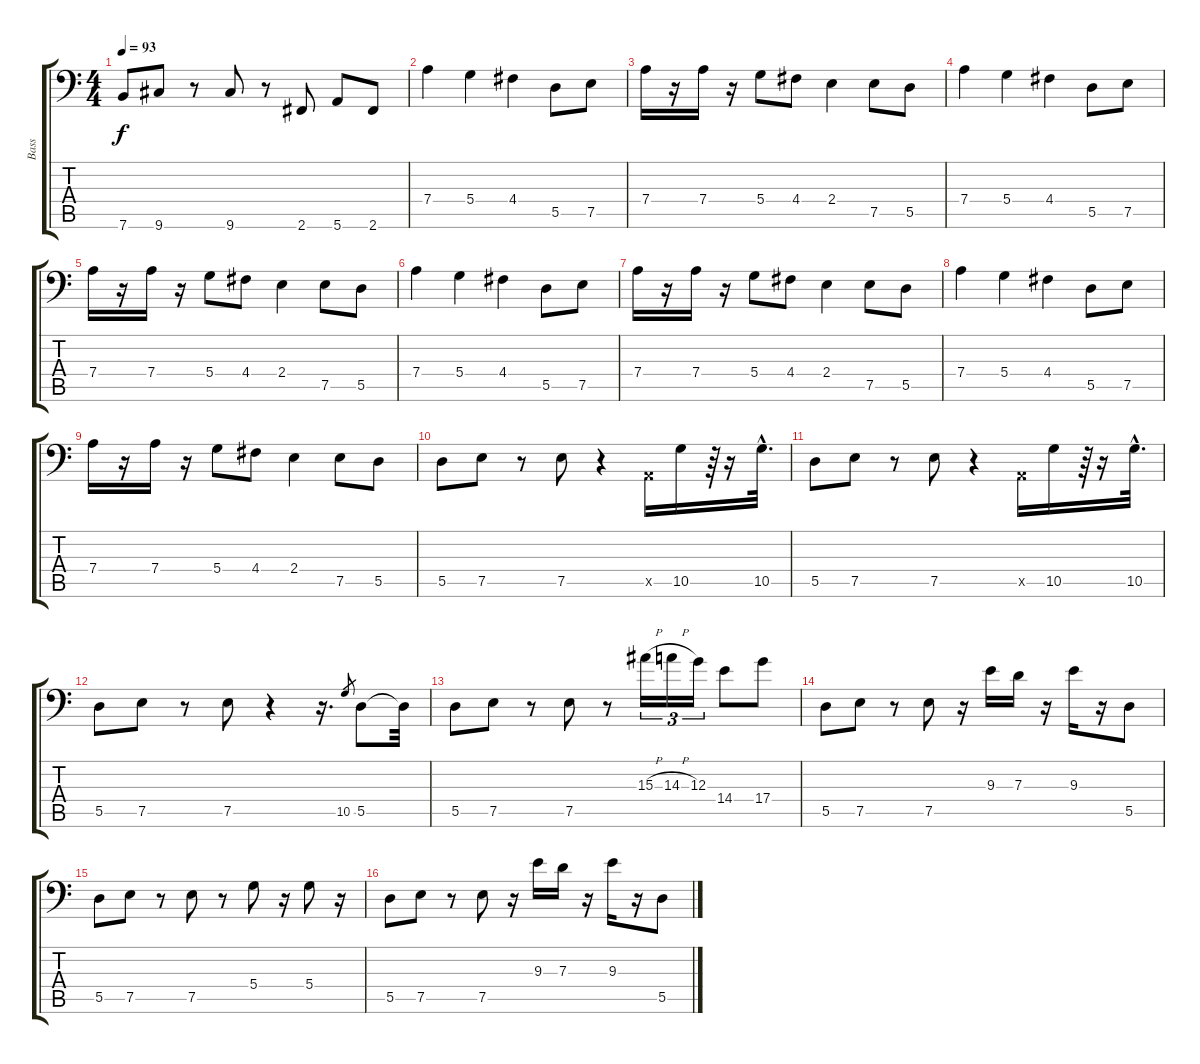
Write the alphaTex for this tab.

\track ("Bass" "Bass") {instrument slapbass2}
\staff {score tabs}
\tuning (E3 B2 G2 D2 A1 E1) {hide}
\ts (4 4)
\tempo 93
\clef f4
\ks c
7.6.8{dy f} 9.6.8 r.8 9.6.8 r.8 2.6.8 5.6.8 2.6.8 |
7.4.4 5.4.4 4.4.4 5.5.8 7.5.8 |
7.4.16 r.16 7.4.16 r.16 5.4.8 4.4.8 2.4.4 7.5.8 5.5.8 |
7.4.4 5.4.4 4.4.4 5.5.8 7.5.8 |
7.4.16 r.16 7.4.16 r.16 5.4.8 4.4.8 2.4.4 7.5.8 5.5.8 |
7.4.4 5.4.4 4.4.4 5.5.8 7.5.8 |
7.4.16 r.16 7.4.16 r.16 5.4.8 4.4.8 2.4.4 7.5.8 5.5.8 |
7.4.4 5.4.4 4.4.4 5.5.8 7.5.8 |
7.4.16 r.16 7.4.16 r.16 5.4.8 4.4.8 2.4.4 7.5.8 5.5.8 |
5.5.8 7.5.8 r.8 7.5.8 r.4 0.5{x}.16 10.5.16 r.64 r.16 10.5{hac}.32{d} |
5.5.8 7.5.8 r.8 7.5.8 r.4 0.5{x}.16 10.5.16 r.64 r.16 10.5{hac}.32{d} |
5.5.8 7.5.8 r.8 7.5.8 r.4 r.16{d} 10.5.8{gr} 5.5.8 5.5{t}.32 |
5.5.8 7.5.8 r.8 7.5.8 r.8 15.3{h}.16{tu (3 2)} 14.3{h}.16{tu (3 2)} 12.3.16{tu (3 2)} 14.4.8 17.4.8 |
5.5.8 7.5.8 r.8 7.5.8 r.16 9.3.16 7.3.16 r.16 9.3.16 r.16 5.5.8 |
5.5.8 7.5.8 r.8 7.5.8 r.8 5.4.8 r.16 5.4.8 r.16 |
5.5.8 7.5.8 r.8 7.5.8 r.16 9.3.16 7.3.16 r.16 9.3.16 r.16 5.5.8
